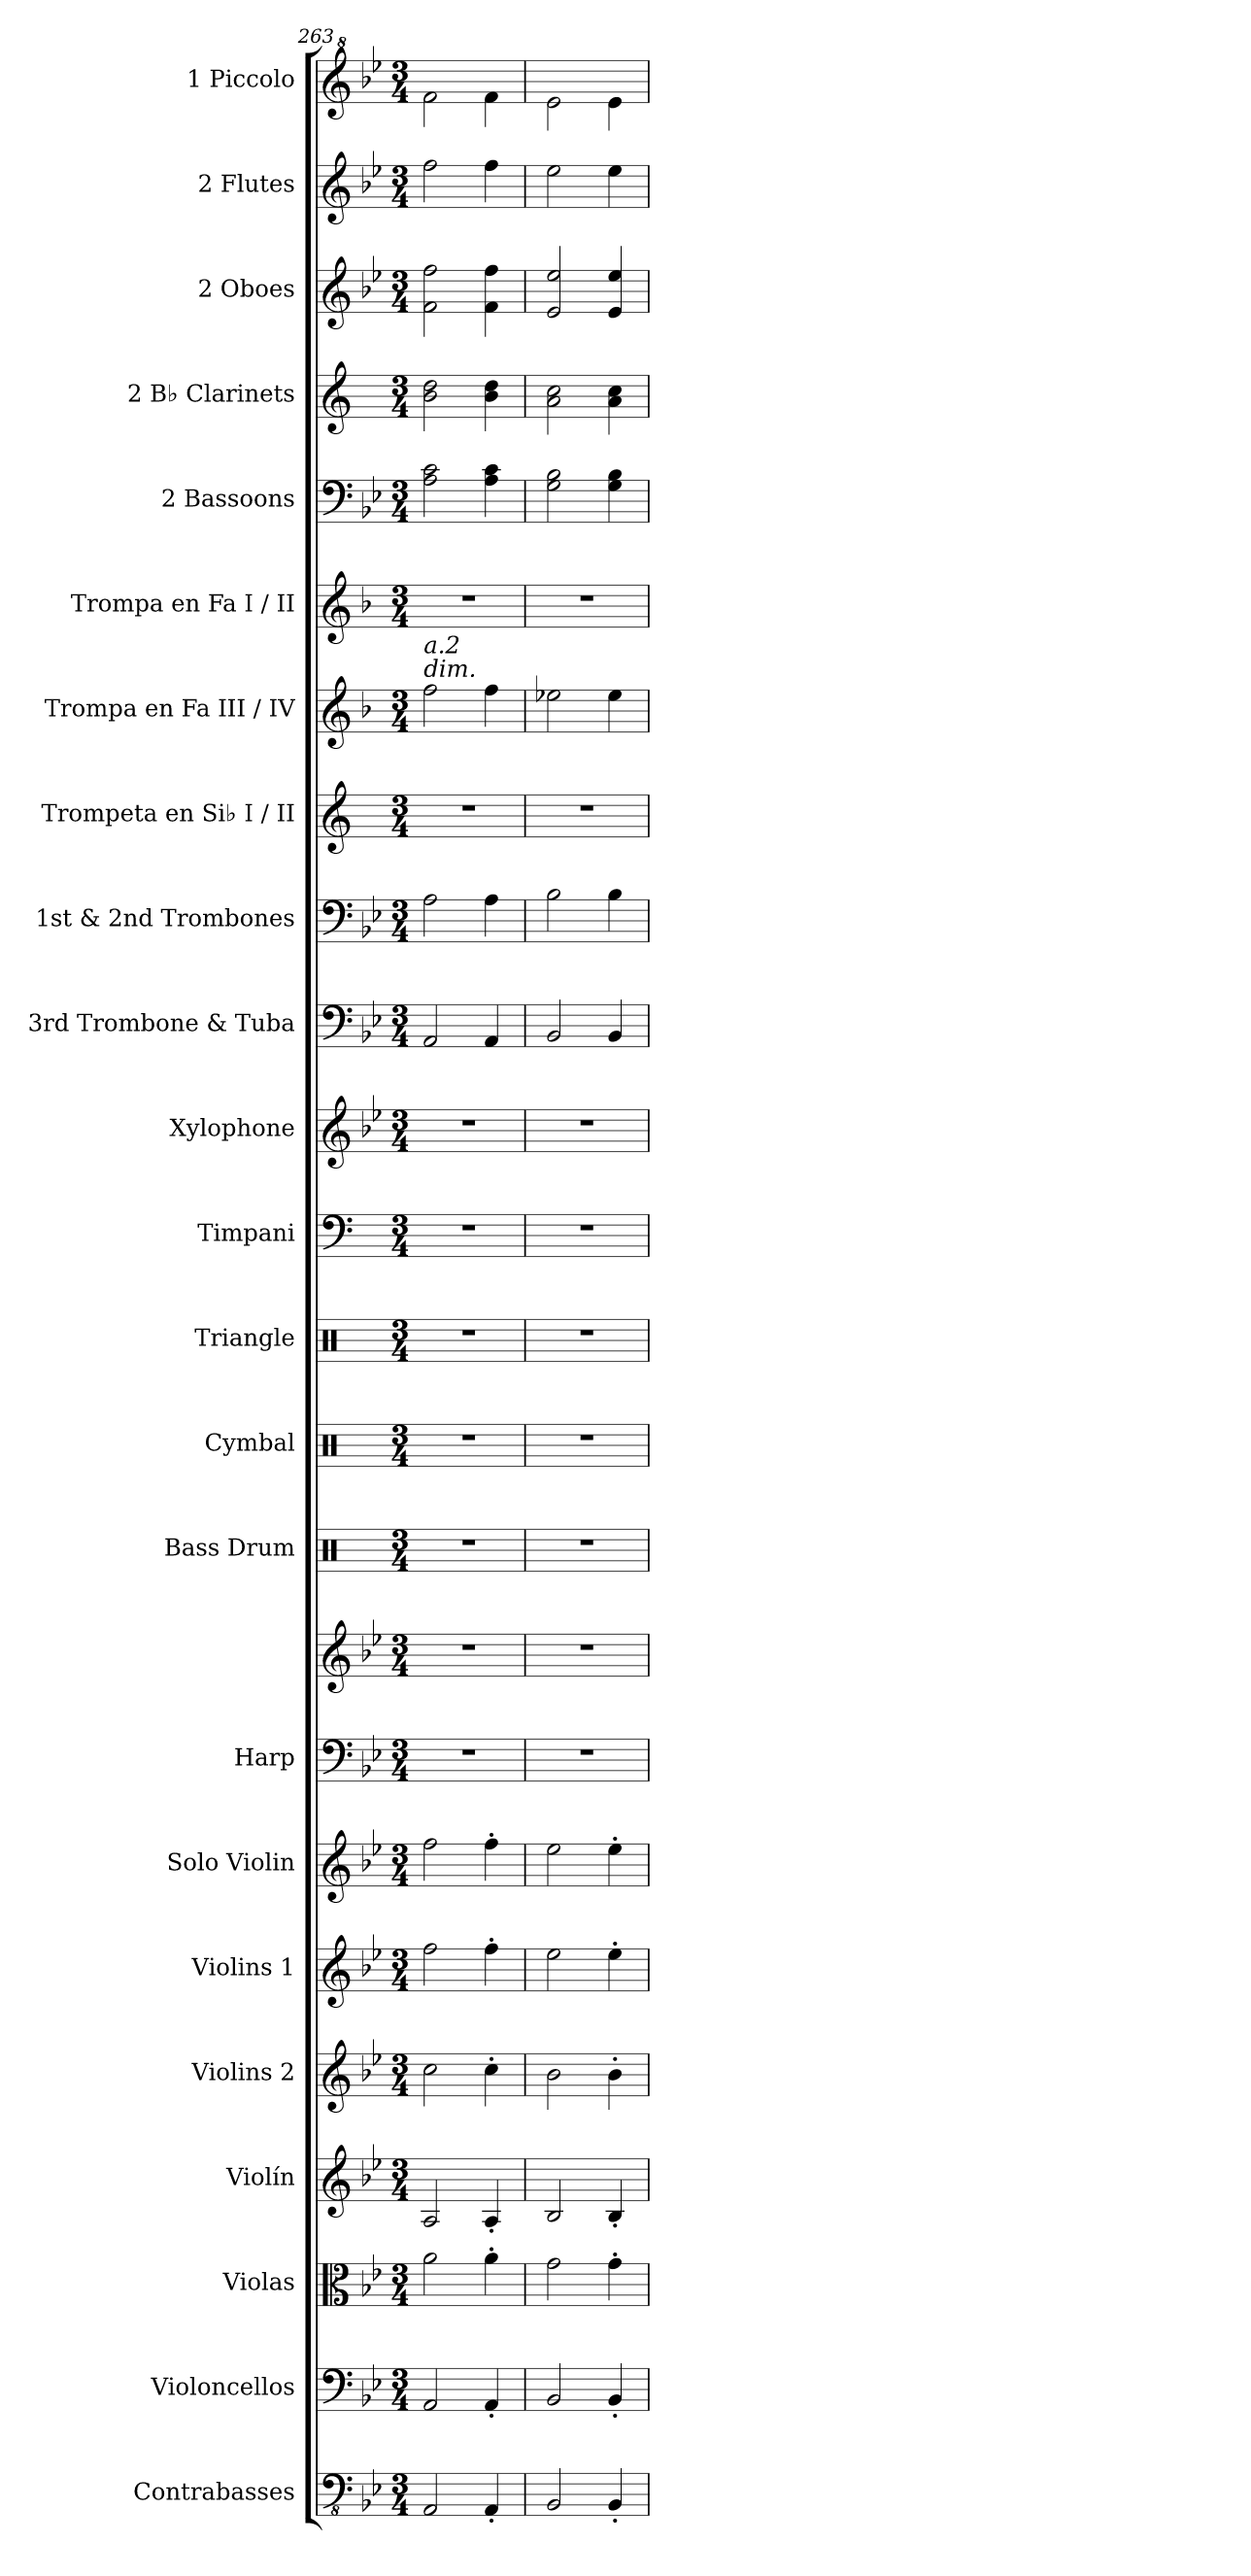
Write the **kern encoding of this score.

**kern	**kern	**kern	**kern	**kern	**kern	**kern	**kern	**kern	**kern	**kern	**kern	**kern	**kern	**kern	**kern	**kern	**kern	**kern	**kern	**kern	**kern	**kern	**kern
*part23	*part22	*part21	*part20	*part19	*part18	*part17	*part16	*part16	*part15	*part14	*part13	*part12	*part11	*part10	*part9	*part8	*part7	*part6	*part5	*part4	*part3	*part2	*part1
*staff24	*staff23	*staff22	*staff21	*staff20	*staff19	*staff18	*staff17	*staff16	*staff15	*staff14	*staff13	*staff12	*staff11	*staff10	*staff9	*staff8	*staff7	*staff6	*staff5	*staff4	*staff3	*staff2	*staff1
*I"Contrabasses	*I"Violoncellos	*I"Violas	*I"Violín	*I"Violins 2	*I"Violins 1	*I"Solo Violin	*I"Harp	*	*I"Bass Drum	*I"Cymbal	*I"Triangle	*I"Timpani	*I"Xylophone	*I"3rd Trombone     &amp; Tuba	*I"1st &amp; 2nd Trombones	*I"Trompeta en Si♭  I / II	*I"Trompa en Fa   III / IV	*I"Trompa en Fa I / II	*I"2 Bassoons	*I"2 B♭ Clarinets	*I"2 Oboes	*I"2 Flutes	*I"1 Piccolo
*I'Cbs.	*I'Vlcs.	*I'Vlas.	*I'Vln.	*I'Vlns. 2	*I'Vlns. 1	*I'S. Vln.	*I'Hrp.	*	*I'B. Dr.	*I'Cym.	*I'Trgl.	*I'Timp.	*I'Xyl.	*I'3rd Trb. &amp; Tba.	*I'1st &amp; 2nd    Trbs.	*I'Tpt. Si♭  I / II	*I'Trmp. Fa   III / IV	*I'Trmp. Fa I / II	*I'2 Bsns.	*I'2 B♭ Cls.	*I'2 Obs.	*I'2 Fls.	*I'1 Picc.
*clefFv4	*clefF4	*clefC3	*clefG2	*clefG2	*clefG2	*clefG2	*clefF4	*clefG2	*clefX	*clefX	*clefX	*clefF4	*clefG2	*clefF4	*clefF4	*clefG2	*clefG2	*clefG2	*clefF4	*clefG2	*clefG2	*clefG2	*clefG^2
*	*	*	*	*	*	*	*	*	*	*	*	*	*ITrd-7c-12	*	*	*ITrd1c2	*ITrd4c7	*ITrd4c7	*	*ITrd1c2	*	*	*ITrd-7c-12
*k[b-e-]	*k[b-e-]	*k[b-e-]	*k[b-e-]	*k[b-e-]	*k[b-e-]	*k[b-e-]	*k[b-e-]	*k[b-e-]	*k[]	*k[]	*k[]	*k[]	*k[b-e-]	*k[b-e-]	*k[b-e-]	*k[b-e-]	*k[b-e-]	*k[b-e-]	*k[b-e-]	*k[b-e-]	*k[b-e-]	*k[b-e-]	*k[b-e-]
*M3/4	*M3/4	*M3/4	*M3/4	*M3/4	*M3/4	*M3/4	*M3/4	*M3/4	*M3/4	*M3/4	*M3/4	*M3/4	*M3/4	*M3/4	*M3/4	*M3/4	*M3/4	*M3/4	*M3/4	*M3/4	*M3/4	*M3/4	*M3/4
=263	=263	=263	=263	=263	=263	=263	=263	=263	=263	=263	=263	=263	=263	=263	=263	=263	=263	=263	=263	=263	=263	=263	=263
!	!	!	!	!	!	!	!	!	!	!	!	!	!	!	!	!	!LO:TX:a:i:t=dim.	!	!	!	!	!	!
!	!	!	!	!	!	!	!	!	!	!	!	!	!	!	!	!	!LO:TX:a:i:t=a.2	!	!	!	!	!	!
2AAA/	2AA/	2a\	2A/	2cc\	2ff\	2ff\	2.r	2.r	2.r	2.r	2.r	2.r	2.r	2AA/	2A\	2.r	2b-\	2.r	2A\ 2c\	2a\ 2cc\	2f\ 2ff\	2ff\	2fff\
4AAA'/	4AA'/	4a'\	4A'/	4cc'\	4ff'\	4ff'\	.	.	.	.	.	.	.	4AA/	4A\	.	4b-\	.	4A\ 4c\	4a\ 4cc\	4f\ 4ff\	4ff\	4fff\
=264	=264	=264	=264	=264	=264	=264	=264	=264	=264	=264	=264	=264	=264	=264	=264	=264	=264	=264	=264	=264	=264	=264	=264
2BBB-/	2BB-/	2g\	2B-/	2b-\	2ee-\	2ee-\	2.r	2.r	2.r	2.r	2.r	2.r	2.r	2BB-/	2B-\	2.r	2a-X\	2.r	2G\ 2B-\	2g\ 2b-\	2e-/ 2ee-/	2ee-\	2eee-\
4BBB-'/	4BB-'/	4g'\	4B-'/	4b-'\	4ee-'\	4ee-'\	.	.	.	.	.	.	.	4BB-/	4B-\	.	4a-\	.	4G\ 4B-\	4g\ 4b-\	4e-/ 4ee-/	4ee-\	4eee-\
=	=	=	=	=	=	=	=	=	=	=	=	=	=	=	=	=	=	=	=	=	=	=	=
*-	*-	*-	*-	*-	*-	*-	*-	*-	*-	*-	*-	*-	*-	*-	*-	*-	*-	*-	*-	*-	*-	*-	*-
